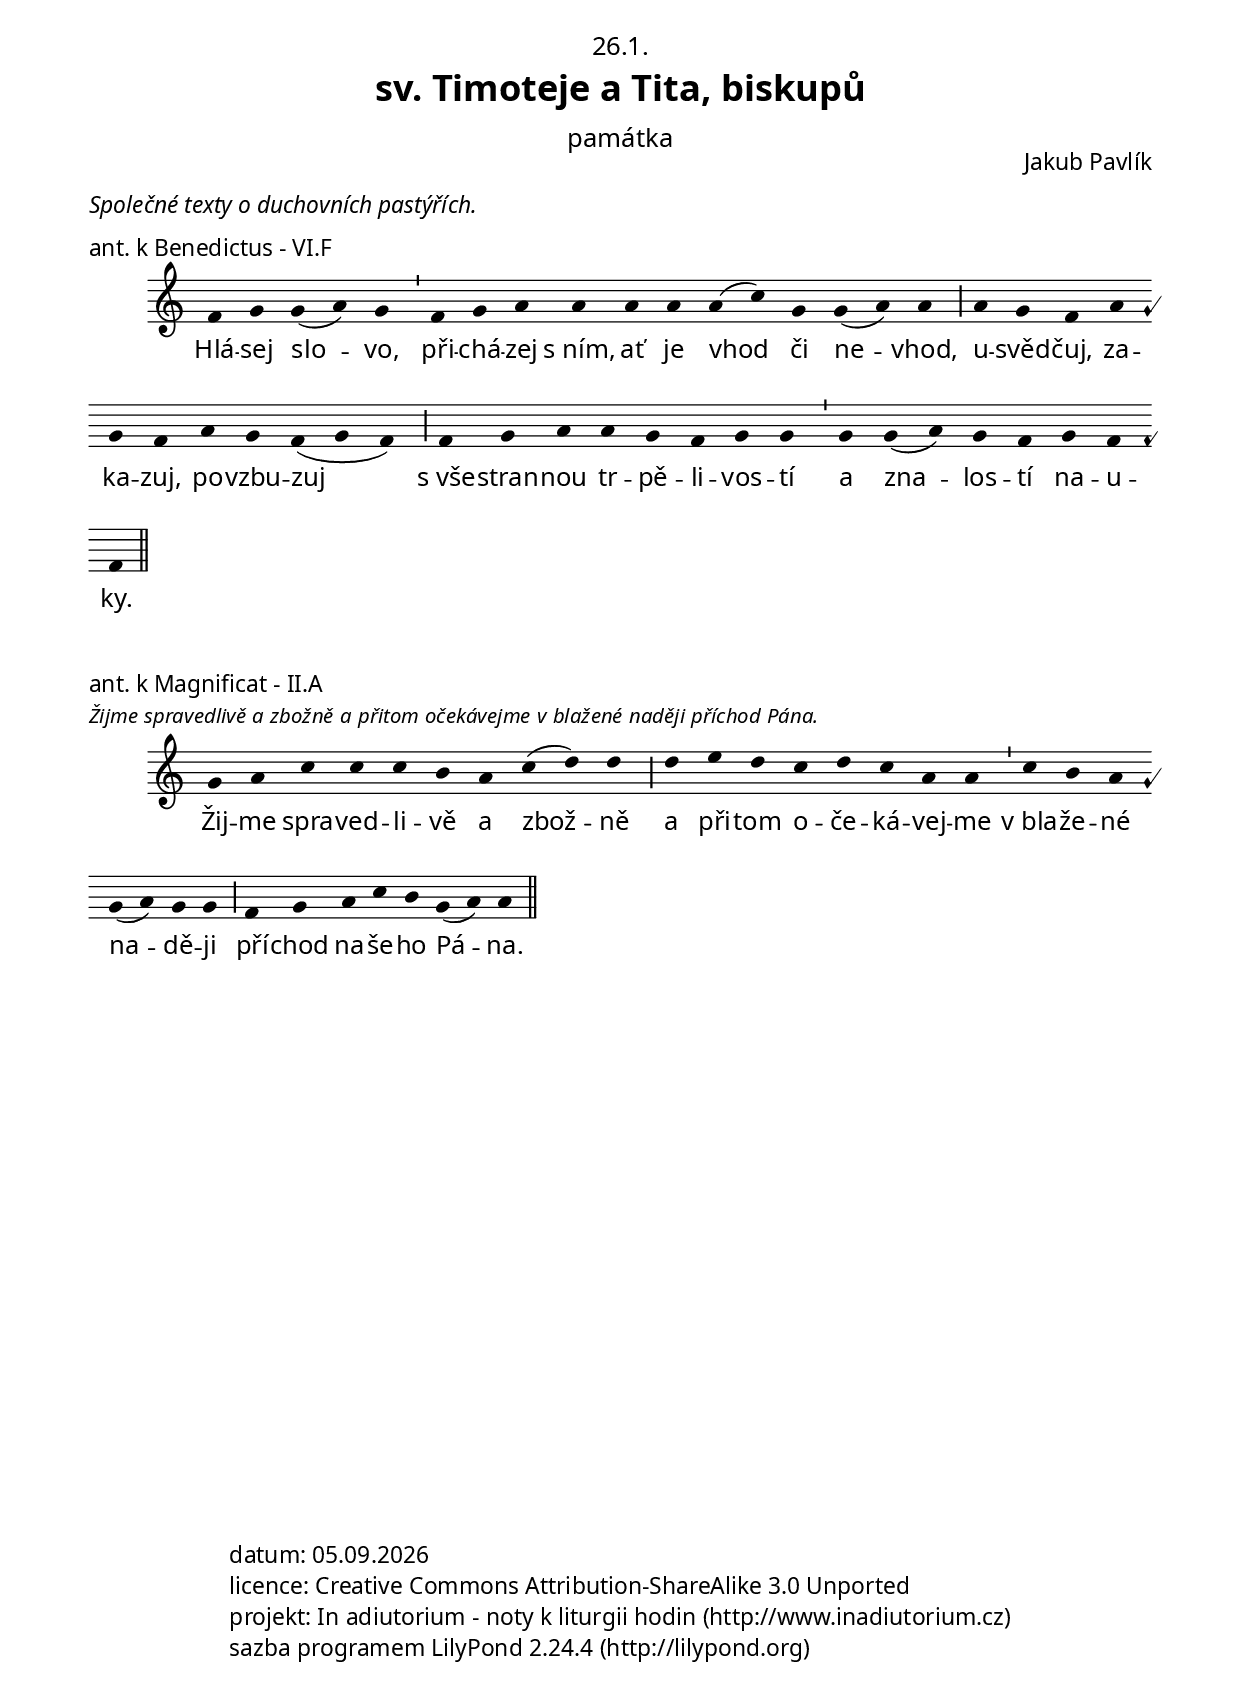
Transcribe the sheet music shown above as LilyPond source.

\version "2.17.24"

\include "../spolecne.ly"

\header {
  title = \markup\titleSvatek
            "sv. Timoteje a Tita, biskupů"
            památka
            26.1.
  composer = "Jakub Pavlík"
}

\markup\communia #'(#:pastyr)

\score {
  \relative c' {
    \choralniRezim
    f4 g g( a) g \barMin
    f g a a a a a( c) g g( a) a \barMaior
    a g f
    a g f
    a g f( g f) \barMaior
    f g a a g f g g \barMin
    g g( a) g f g f f \barFinalis
  }
  \addlyrics {
    Hlá -- sej slo -- vo,
    při -- chá -- zej s_ním, ať je vhod či ne -- vhod,
    u -- svěd -- čuj,
    za -- ka -- zuj,
    po -- vzbu -- zuj
    s_vše -- stran -- nou tr -- pě -- li -- vos -- tí
    a zna -- los -- tí na -- u -- ky.
  }
  \header {
    quid = "ant. k Benedictus"
    modus = "VI"
    differentia = "F"
    psalmus = ""
    id = "aben"
    piece = \markup {\sestavTitulekBezZalmu}
  }
}

\score {
  \relative c'' {
    \choralniRezim
    g4 a c c c b a c( d) d \barMaior
    d e d c d c a a \barMin
    c b a g( a) g g \barMaior
    f g a c b g( a) a \barFinalis
  }
  \addlyrics {
    Žij -- me spra -- ved -- li -- vě a zbož -- ně
    a při -- tom o -- če -- ká -- vej -- me
    v_bla -- že -- né na -- dě -- ji
    pří -- chod
    na -- še -- ho Pá -- na.
  }
  \header {
    textus_approbatus = "Žijme spravedlivě a zbožně
    a přitom očekávejme v blažené naději příchod Pána."
    quid = "ant. k Magnificat"
    modus = "II"
    differentia = "A"
    psalmus = ""
    fial = "antifony/advent_tyden3.ly#ne-2ne-a3"
    id = "amag"
    piece = \markup {\sestavTitulekBezZalmu}
  }
}